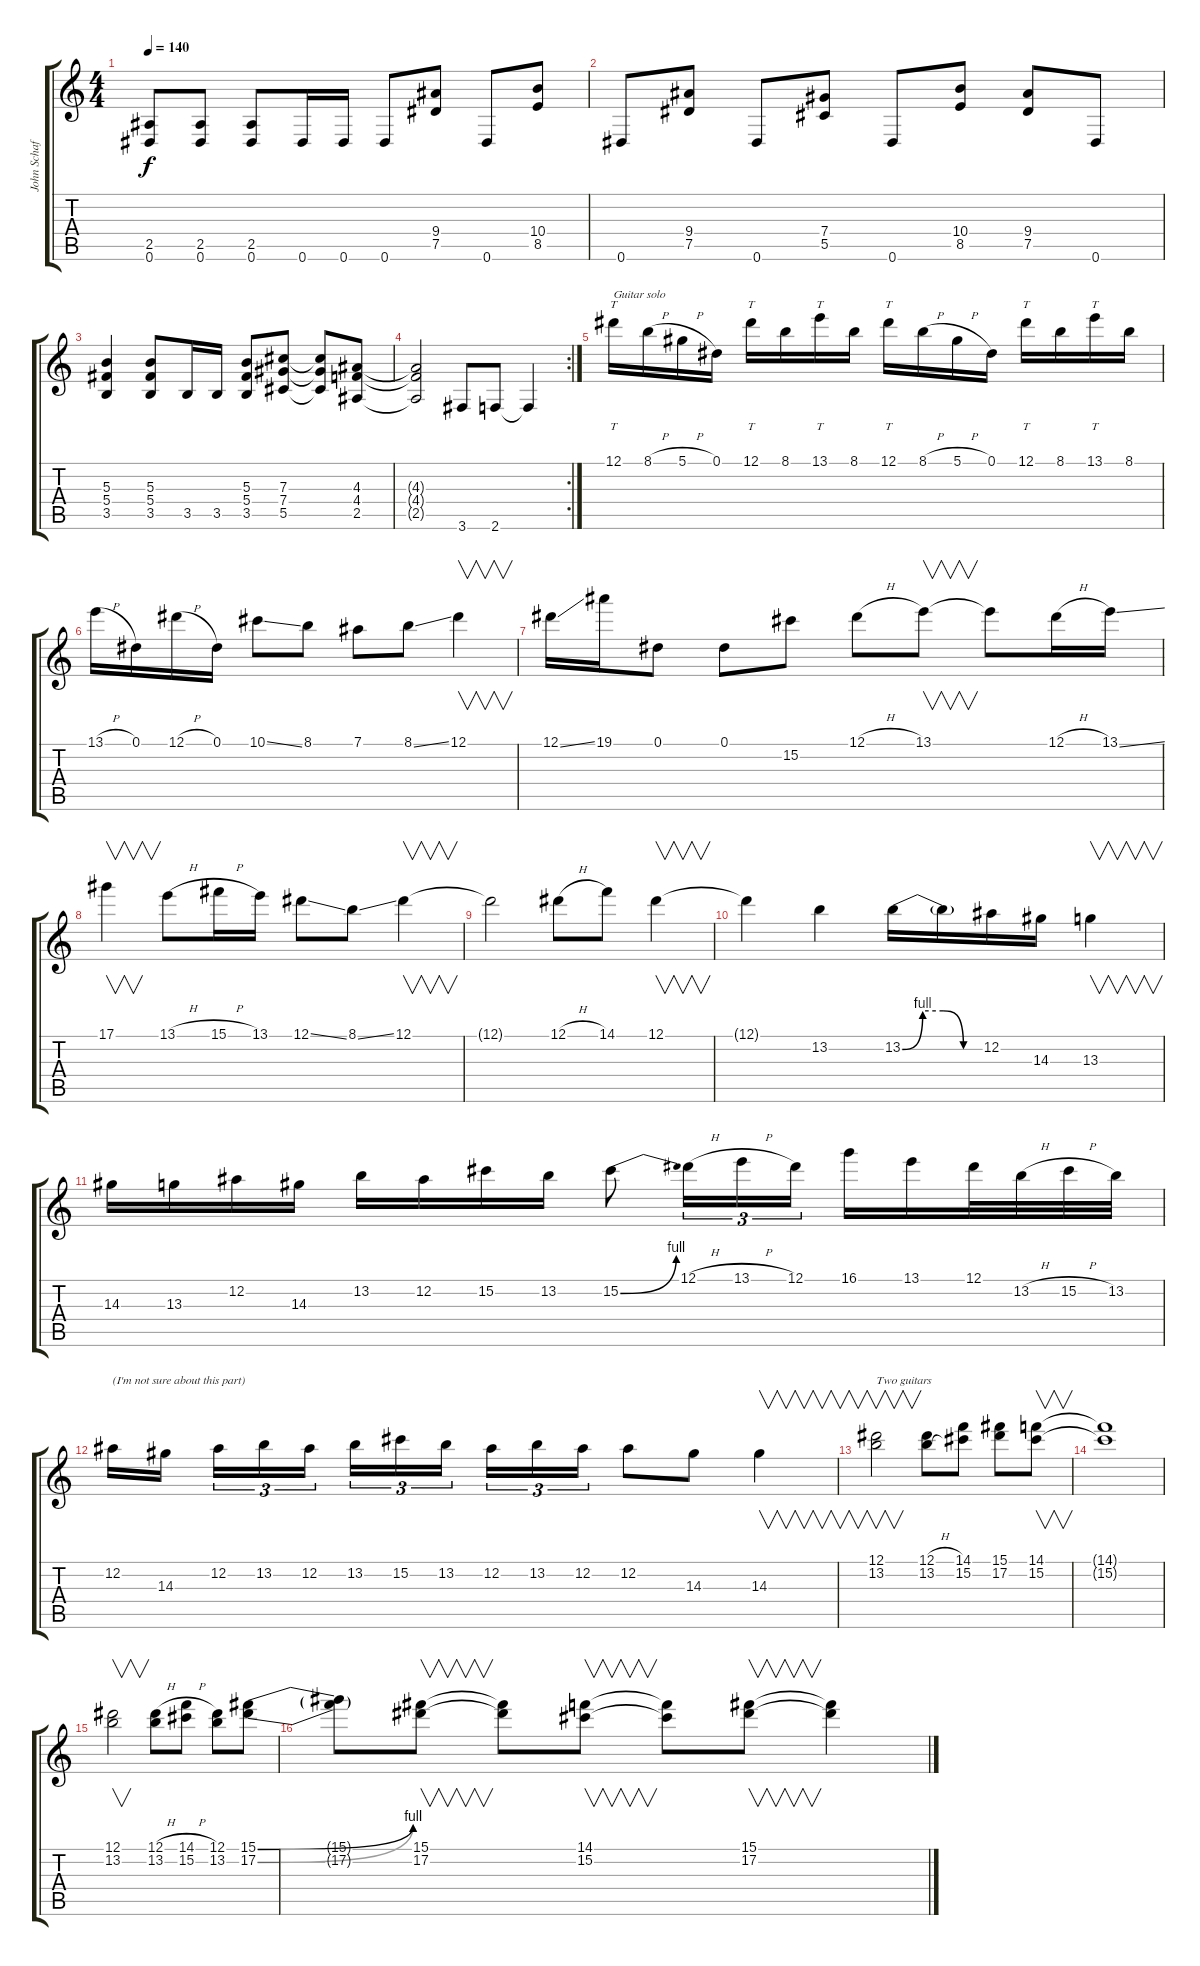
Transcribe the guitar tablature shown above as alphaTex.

\track ("John Schaffer" "John Schaf") {instrument distortionguitar}
\staff {score tabs}
\tuning (Eb4 Bb3 Gb3 Db3 Ab2 Eb2) {hide}
\ts (4 4)
\tempo 140
\clef g2
\ks c
(2.5 0.6).8{dy f} (2.5 0.6).8 (2.5 0.6).8 0.6.16 0.6.16 0.6.8 (9.4 7.5).8 0.6.8 (10.4 8.5).8 |
0.6.8 (9.4 7.5).8 0.6.8 (7.4 5.5).8 0.6.8 (10.4 8.5).8 (9.4 7.5).8 0.6.8 |
(5.3 5.4 3.5).4 (5.3 5.4 3.5).8 3.5.16 3.5.16 (5.3 5.4 3.5).8 (7.3 7.4 5.5).8 (7.3{t} 7.4{t} 5.5{t}).8 (4.3 4.4 2.5).8 |
\rc 2
(4.3{t} 4.4{t} 2.5{t}).2 3.6.8 2.6.8 2.6{t}.4 |
12.1.16{tt txt "Guitar solo"} 8.1{h}.16 5.1{h}.16 0.1.16 12.1.16{tt} 8.1.16 13.1.16{tt} 8.1.16 12.1.16{tt} 8.1{h}.16 5.1{h}.16 0.1.16 12.1.16{tt} 8.1.16 13.1.16{tt} 8.1.16 |
13.1{h}.16 0.1.16 12.1{h}.16 0.1.16 10.1{ss}.8 8.1.8 7.1.8 8.1{ss}.8 12.1.4{v} |
12.1{ss}.16 19.1.16 0.1.8 0.1.8 15.2.8 12.1{h}.8 13.1.8{v} 13.1{t}.8 12.1{h}.16 13.1{ss}.16 |
17.1.4{v} 13.1{h}.8 15.1{h}.16 13.1.16 12.1{ss}.8 8.1{ss}.8 12.1.4{v} |
12.1{t}.2 12.1{h}.8 14.1.8 12.1.4{v} |
12.1{t}.4 13.2.4 13.2{be (custom 0 0 15 4 30 4 45 0 60 0)}.16 13.2{t}.16 12.2.16 14.3.16 13.3.4{v} |
14.3.16 13.3.16 12.2.16 14.3.16 13.2.16 12.2.16 15.2.16 13.2.16 15.2{be (bend 0 0 60 4)}.8 12.1{h}.16{tu (3 2)} 13.1{h}.16{tu (3 2)} 12.1.16{tu (3 2)} 16.1.16 13.1.16 12.1.32 13.2{h}.32 15.2{h}.32 13.2.32 |
12.2.16{txt "(I'm not sure about this part)"} 14.3.16 12.2.16{tu (3 2)} 13.2.16{tu (3 2)} 12.2.16{tu (3 2)} 13.2.16{tu (3 2)} 15.2.16{tu (3 2)} 13.2.16{tu (3 2)} 12.2.16{tu (3 2)} 13.2.16{tu (3 2)} 12.2.16{tu (3 2)} 12.2.8 14.3.8 14.3.4{v} |
(12.1 13.2).2{v txt "Two guitars"} (12.1{h} 13.2{h}).8 (14.1 15.2).8 (15.1 17.2).8 (14.1 15.2).8{v} |
(14.1{t} 15.2{t}).1 |
(12.1 13.2).2{v} (12.1{h} 13.2).8 (14.1{h} 15.2).8 (12.1 13.2).8 (15.1{be (bend 0 0 60 4)} 17.2{be (bend 0 0 60 4)}).8 |
(15.1{t} 17.2{t}).8 (15.1 17.2).8{v} (15.1{t} 17.2{t}).8 (14.1 15.2).8{v} (14.1{t} 15.2{t}).8 (15.1 17.2).8{v} (15.1{t} 17.2{t}).4
